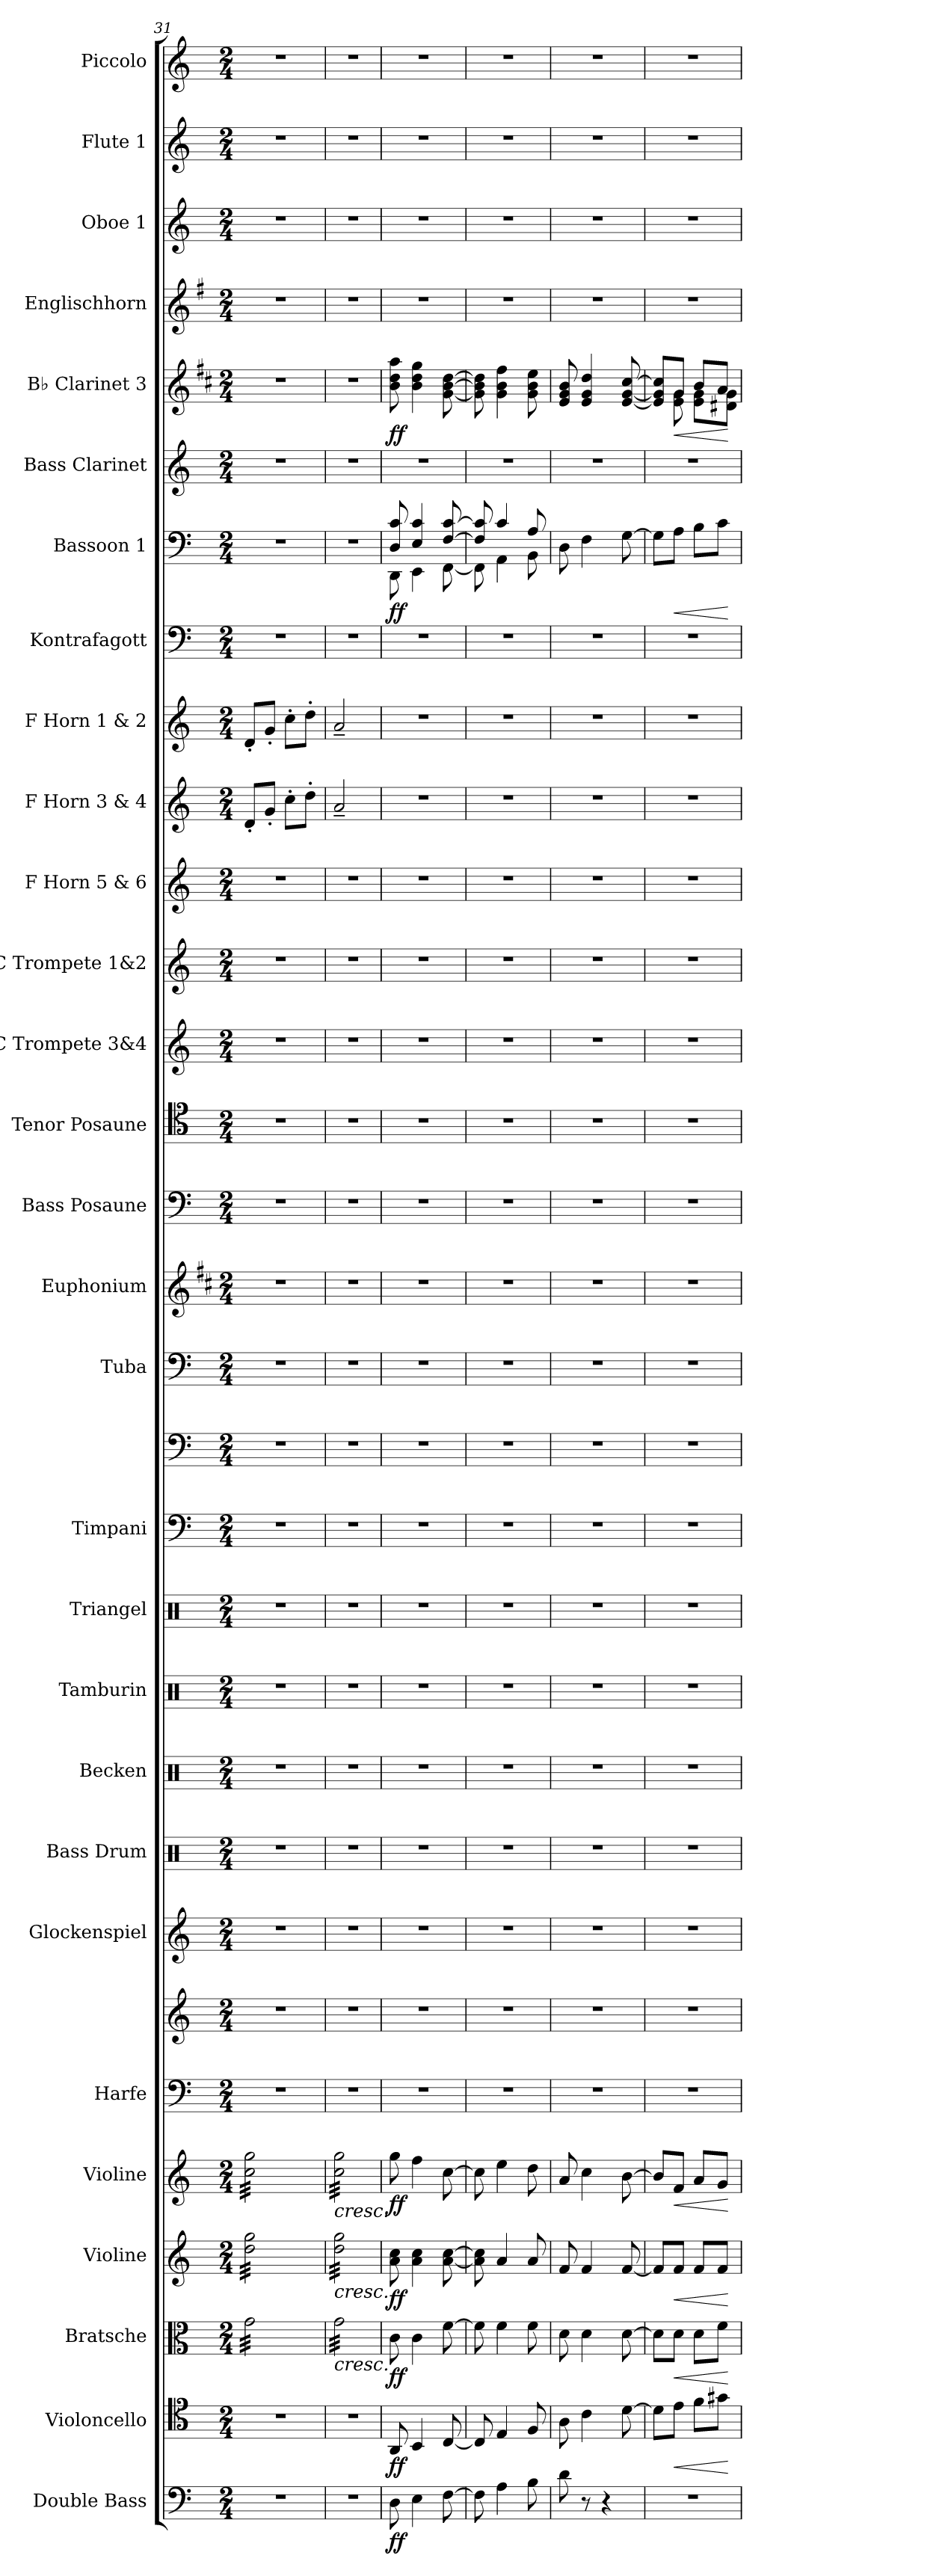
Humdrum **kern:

**kern	**dynam	**kern	**dynam	**kern	**dynam	**kern	**dynam	**kern	**dynam	**kern	**kern	**kern	**kern	**kern	**kern	**kern	**kern	**kern	**kern	**kern	**kern	**kern	**kern	**kern	**kern	**kern	**kern	**kern	**kern	**dynam	**kern	**kern	**dynam	**kern	**kern	**kern	**kern
*part29	*part29	*part28	*part28	*part27	*part27	*part26	*part26	*part25	*part25	*part24	*part24	*part23	*part22	*part21	*part20	*part19	*part18	*part18	*part17	*part16	*part15	*part14	*part13	*part12	*part11	*part10	*part9	*part8	*part7	*part7	*part6	*part5	*part5	*part4	*part3	*part2	*part1
*staff31	*staff31	*staff30	*staff30	*staff29	*staff29	*staff28	*staff28	*staff27	*staff27	*staff26	*staff25	*staff24	*staff23	*staff22	*staff21	*staff20	*staff19	*staff18	*staff17	*staff16	*staff15	*staff14	*staff13	*staff12	*staff11	*staff10	*staff9	*staff8	*staff7	*staff7	*staff6	*staff5	*staff5	*staff4	*staff3	*staff2	*staff1
*I"Double Bass	*	*I"Violoncello	*	*I"Bratsche	*	*I"Violine	*	*I"Violine	*	*I"Harfe	*	*I"Glockenspiel	*I"Bass Drum	*I"Becken	*I"Tamburin	*I"Triangel	*I"Timpani	*	*I"Tuba	*I"Euphonium	*I"Bass Posaune	*I"Tenor Posaune	*I"C Trompete 3&amp;4	*I"C Trompete 1&amp;2	*I"F Horn 5 &amp; 6	*I"F Horn 3 &amp; 4	*I"F Horn 1 &amp; 2	*I"Kontrafagott	*I"Bassoon 1	*	*I"Bass Clarinet	*I"B♭ Clarinet 3	*	*I"Englischhorn	*I"Oboe 1	*I"Flute 1	*I"Piccolo
*I'Db.	*	*I'Vc.	*	*I'Bra.	*	*I'Vl.	*	*I'Vl.	*	*I'Hrf.	*	*I'Glk.	*I'B. Dr.	*I'Bkn.	*I'Tamb.	*I'Trgl.	*I'Timp.	*	*I'Tba.	*I'Euph.	*I'B. Psn.	*I'T. Psn.	*I'C Tpt.	*I'C Tpt.	*I'F Hn.	*I'F Hn. 3 4	*I'F Hn. 1 2	*I'Kfgt.	*I'Bsn. 1	*	*I'B. Cl.	*I'B♭ Cl. 3	*	*I'E. Hn.	*I'Ob. 1	*I'Fl. 1	*I'Picc.
*clefF4	*	*clefC4	*	*clefC3	*	*clefG2	*	*clefG2	*	*clefF4	*clefG2	*clefG2	*clefX	*clefX	*clefX	*clefX	*clefF4	*clefF4	*clefF4	*clefG2	*clefF4	*clefC4	*clefG2	*clefG2	*clefG2	*clefG2	*clefG2	*clefF4	*clefF4	*	*clefG2	*clefG2	*	*clefG2	*clefG2	*clefG2	*clefG2
*ITrd7c12	*	*	*	*	*	*	*	*	*	*	*	*ITrd-14c-24	*	*	*	*	*	*	*	*	*	*	*	*	*ITrd4c7	*ITrd4c7	*ITrd4c7	*ITrd7c12	*	*	*ITrd8c14	*ITrd1c2	*	*ITrd4c7	*	*	*ITrd-7c-12
*k[]	*	*k[]	*	*k[]	*	*k[]	*	*k[]	*	*k[]	*k[]	*k[]	*k[]	*k[]	*k[]	*k[]	*k[]	*k[]	*k[]	*k[f#c#]	*k[]	*k[]	*k[]	*k[]	*k[b-]	*k[b-]	*k[b-]	*k[]	*k[]	*	*k[]	*k[]	*	*k[]	*k[]	*k[]	*k[]
*M2/4	*	*M2/4	*	*M2/4	*	*M2/4	*	*M2/4	*	*M2/4	*M2/4	*M2/4	*M2/4	*M2/4	*M2/4	*M2/4	*M2/4	*M2/4	*M2/4	*M2/4	*M2/4	*M2/4	*M2/4	*M2/4	*M2/4	*M2/4	*M2/4	*M2/4	*M2/4	*	*M2/4	*M2/4	*	*M2/4	*M2/4	*M2/4	*M2/4
=31	=31	=31	=31	=31	=31	=31	=31	=31	=31	=31	=31	=31	=31	=31	=31	=31	=31	=31	=31	=31	=31	=31	=31	=31	=31	=31	=31	=31	=31	=31	=31	=31	=31	=31	=31	=31	=31
*	*	*	*	*tremolo	*	*	*	*	*	*	*	*	*	*	*	*	*	*	*	*	*	*	*	*	*	*	*	*	*	*	*	*	*	*	*	*	*
*	*	*	*	*	*	*tremolo	*	*	*	*	*	*	*	*	*	*	*	*	*	*	*	*	*	*	*	*	*	*	*	*	*	*	*	*	*	*	*
*	*	*	*	*	*	*	*	*tremolo	*	*	*	*	*	*	*	*	*	*	*	*	*	*	*	*	*	*	*	*	*	*	*	*	*	*	*	*	*
2r	.	2r	.	32g\LLL	.	32dd\ 32gg\LLL	.	32cc\ 32gg\LLL	.	2r	2r	2r	2r	2r	2r	2r	2r	2r	2r	2r	2r	2r	2r	2r	2r	8G'/L	8G'/L	2r	2r	.	2r	2r	.	2r	2r	2r	2r
.	.	.	.	32g\	.	32dd\ 32gg\	.	32cc\ 32gg\	.	.	.	.	.	.	.	.	.	.	.	.	.	.	.	.	.	.	.	.	.	.	.	.	.	.	.	.	.
.	.	.	.	32g\	.	32dd\ 32gg\	.	32cc\ 32gg\	.	.	.	.	.	.	.	.	.	.	.	.	.	.	.	.	.	.	.	.	.	.	.	.	.	.	.	.	.
.	.	.	.	32g\	.	32dd\ 32gg\	.	32cc\ 32gg\	.	.	.	.	.	.	.	.	.	.	.	.	.	.	.	.	.	.	.	.	.	.	.	.	.	.	.	.	.
.	.	.	.	32g\	.	32dd\ 32gg\	.	32cc\ 32gg\	.	.	.	.	.	.	.	.	.	.	.	.	.	.	.	.	.	8c'/J	8c'/J	.	.	.	.	.	.	.	.	.	.
.	.	.	.	32g\	.	32dd\ 32gg\	.	32cc\ 32gg\	.	.	.	.	.	.	.	.	.	.	.	.	.	.	.	.	.	.	.	.	.	.	.	.	.	.	.	.	.
.	.	.	.	32g\	.	32dd\ 32gg\	.	32cc\ 32gg\	.	.	.	.	.	.	.	.	.	.	.	.	.	.	.	.	.	.	.	.	.	.	.	.	.	.	.	.	.
.	.	.	.	32g\	.	32dd\ 32gg\	.	32cc\ 32gg\	.	.	.	.	.	.	.	.	.	.	.	.	.	.	.	.	.	.	.	.	.	.	.	.	.	.	.	.	.
.	.	.	.	32g\	.	32dd\ 32gg\	.	32cc\ 32gg\	.	.	.	.	.	.	.	.	.	.	.	.	.	.	.	.	.	8f'\L	8f'\L	.	.	.	.	.	.	.	.	.	.
.	.	.	.	32g\	.	32dd\ 32gg\	.	32cc\ 32gg\	.	.	.	.	.	.	.	.	.	.	.	.	.	.	.	.	.	.	.	.	.	.	.	.	.	.	.	.	.
.	.	.	.	32g\	.	32dd\ 32gg\	.	32cc\ 32gg\	.	.	.	.	.	.	.	.	.	.	.	.	.	.	.	.	.	.	.	.	.	.	.	.	.	.	.	.	.
.	.	.	.	32g\	.	32dd\ 32gg\	.	32cc\ 32gg\	.	.	.	.	.	.	.	.	.	.	.	.	.	.	.	.	.	.	.	.	.	.	.	.	.	.	.	.	.
.	.	.	.	32g\	.	32dd\ 32gg\	.	32cc\ 32gg\	.	.	.	.	.	.	.	.	.	.	.	.	.	.	.	.	.	8g'\J	8g'\J	.	.	.	.	.	.	.	.	.	.
.	.	.	.	32g\	.	32dd\ 32gg\	.	32cc\ 32gg\	.	.	.	.	.	.	.	.	.	.	.	.	.	.	.	.	.	.	.	.	.	.	.	.	.	.	.	.	.
.	.	.	.	32g\	.	32dd\ 32gg\	.	32cc\ 32gg\	.	.	.	.	.	.	.	.	.	.	.	.	.	.	.	.	.	.	.	.	.	.	.	.	.	.	.	.	.
.	.	.	.	32g\JJJ	.	32dd\ 32gg\JJJ	.	32cc\ 32gg\JJJ	.	.	.	.	.	.	.	.	.	.	.	.	.	.	.	.	.	.	.	.	.	.	.	.	.	.	.	.	.
=32	=32	=32	=32	=32	=32	=32	=32	=32	=32	=32	=32	=32	=32	=32	=32	=32	=32	=32	=32	=32	=32	=32	=32	=32	=32	=32	=32	=32	=32	=32	=32	=32	=32	=32	=32	=32	=32
!	!	!	!	!	!LO:HP:b	!	!LO:HP:b	!	!LO:HP:b	!	!	!	!	!	!	!	!	!	!	!	!	!	!	!	!	!	!	!	!	!	!	!	!	!	!	!	!
2r	.	2r	.	32g\LLL	<	32dd\ 32gg\LLL	<	32cc\ 32gg\LLL	<	2r	2r	2r	2r	2r	2r	2r	2r	2r	2r	2r	2r	2r	2r	2r	2r	2d~/	2d~/	2r	2r	.	2r	2r	.	2r	2r	2r	2r
.	.	.	.	32g\	.	32dd\ 32gg\	.	32cc\ 32gg\	.	.	.	.	.	.	.	.	.	.	.	.	.	.	.	.	.	.	.	.	.	.	.	.	.	.	.	.	.
.	.	.	.	32g\	.	32dd\ 32gg\	.	32cc\ 32gg\	.	.	.	.	.	.	.	.	.	.	.	.	.	.	.	.	.	.	.	.	.	.	.	.	.	.	.	.	.
.	.	.	.	32g\	.	32dd\ 32gg\	.	32cc\ 32gg\	.	.	.	.	.	.	.	.	.	.	.	.	.	.	.	.	.	.	.	.	.	.	.	.	.	.	.	.	.
.	.	.	.	32g\	.	32dd\ 32gg\	.	32cc\ 32gg\	.	.	.	.	.	.	.	.	.	.	.	.	.	.	.	.	.	.	.	.	.	.	.	.	.	.	.	.	.
.	.	.	.	32g\	.	32dd\ 32gg\	.	32cc\ 32gg\	.	.	.	.	.	.	.	.	.	.	.	.	.	.	.	.	.	.	.	.	.	.	.	.	.	.	.	.	.
.	.	.	.	32g\	.	32dd\ 32gg\	.	32cc\ 32gg\	.	.	.	.	.	.	.	.	.	.	.	.	.	.	.	.	.	.	.	.	.	.	.	.	.	.	.	.	.
.	.	.	.	32g\	.	32dd\ 32gg\	.	32cc\ 32gg\	.	.	.	.	.	.	.	.	.	.	.	.	.	.	.	.	.	.	.	.	.	.	.	.	.	.	.	.	.
.	.	.	.	32g\	.	32dd\ 32gg\	.	32cc\ 32gg\	.	.	.	.	.	.	.	.	.	.	.	.	.	.	.	.	.	.	.	.	.	.	.	.	.	.	.	.	.
.	.	.	.	32g\	.	32dd\ 32gg\	.	32cc\ 32gg\	.	.	.	.	.	.	.	.	.	.	.	.	.	.	.	.	.	.	.	.	.	.	.	.	.	.	.	.	.
.	.	.	.	32g\	.	32dd\ 32gg\	.	32cc\ 32gg\	.	.	.	.	.	.	.	.	.	.	.	.	.	.	.	.	.	.	.	.	.	.	.	.	.	.	.	.	.
.	.	.	.	32g\	.	32dd\ 32gg\	.	32cc\ 32gg\	.	.	.	.	.	.	.	.	.	.	.	.	.	.	.	.	.	.	.	.	.	.	.	.	.	.	.	.	.
.	.	.	.	32g\	.	32dd\ 32gg\	.	32cc\ 32gg\	.	.	.	.	.	.	.	.	.	.	.	.	.	.	.	.	.	.	.	.	.	.	.	.	.	.	.	.	.
.	.	.	.	32g\	.	32dd\ 32gg\	.	32cc\ 32gg\	.	.	.	.	.	.	.	.	.	.	.	.	.	.	.	.	.	.	.	.	.	.	.	.	.	.	.	.	.
.	.	.	.	32g\	.	32dd\ 32gg\	.	32cc\ 32gg\	.	.	.	.	.	.	.	.	.	.	.	.	.	.	.	.	.	.	.	.	.	.	.	.	.	.	.	.	.
.	.	.	.	32g\JJJ	.	32dd\ 32gg\JJJ	.	32cc\ 32gg\JJJ	.	.	.	.	.	.	.	.	.	.	.	.	.	.	.	.	.	.	.	.	.	.	.	.	.	.	.	.	.
*	*	*	*	*	*	*	*	*Xtremolo	*	*	*	*	*	*	*	*	*	*	*	*	*	*	*	*	*	*	*	*	*	*	*	*	*	*	*	*	*
*	*	*	*	*	*	*Xtremolo	*	*	*	*	*	*	*	*	*	*	*	*	*	*	*	*	*	*	*	*	*	*	*	*	*	*	*	*	*	*	*
*	*	*	*	*Xtremolo	*	*	*	*	*	*	*	*	*	*	*	*	*	*	*	*	*	*	*	*	*	*	*	*	*	*	*	*	*	*	*	*	*
=33	=33	=33	=33	=33	=33	=33	=33	=33	=33	=33	=33	=33	=33	=33	=33	=33	=33	=33	=33	=33	=33	=33	=33	=33	=33	=33	=33	=33	=33	=33	=33	=33	=33	=33	=33	=33	=33
*	*	*	*	*	*	*	*	*	*	*	*	*	*	*	*	*	*	*	*	*	*	*	*	*	*	*	*	*	*^	*	*	*	*	*	*	*	*
!	!LO:DY:b	!	!LO:DY:b	!	!LO:DY:b	!	!LO:DY:b	!	!LO:DY:b	!	!	!	!	!	!	!	!	!	!	!	!	!	!	!	!	!	!	!	!	!	!LO:DY:b	!	!	!LO:DY:b	!	!	!	!
8DD\	ff	8AA/	ff	8c\	ff	8a\ 8cc\	ff	8gg\	ff	2r	2r	2r	2r	2r	2r	2r	2r	2r	2r	2r	2r	2r	2r	2r	2r	2r	2r	2r	8D/ 8c/	8DD\	ff	2r	8a\ 8cc\ 8gg\	ff	2r	2r	2r	2r
4EE\	.	4BB/	.	4c\	[	4a\ 4cc\	[	4ff\	[	.	.	.	.	.	.	.	.	.	.	.	.	.	.	.	.	.	.	.	4E/ 4c/	4EE\	.	.	4a\ 4cc\ 4ff\	.	.	.	.	.
[8FF\	.	[8C/	.	[8f\	.	[8a\ [8cc\	.	[8cc\	.	.	.	.	.	.	.	.	.	.	.	.	.	.	.	.	.	.	.	.	[8F/ [8c/	[8FF\	.	.	[8f\ [8a\ [8cc\	.	.	.	.	.
=34	=34	=34	=34	=34	=34	=34	=34	=34	=34	=34	=34	=34	=34	=34	=34	=34	=34	=34	=34	=34	=34	=34	=34	=34	=34	=34	=34	=34	=34	=34	=34	=34	=34	=34	=34	=34	=34	=34
8FF\]	.	8C/]	.	8f\]	.	8a\] 8cc\]	.	8cc\]	.	2r	2r	2r	2r	2r	2r	2r	2r	2r	2r	2r	2r	2r	2r	2r	2r	2r	2r	2r	8F/] 8c/]	8FF\]	.	2r	8f\] 8a\] 8cc\]	.	2r	2r	2r	2r
4AA\	.	4E/	.	4f\	.	4a/	.	4ee\	.	.	.	.	.	.	.	.	.	.	.	.	.	.	.	.	.	.	.	.	4c/	4AA\	.	.	4f\ 4a\ 4ee\	.	.	.	.	.
8BB\	.	8F/	.	8f\	.	8a/	.	8dd\	.	.	.	.	.	.	.	.	.	.	.	.	.	.	.	.	.	.	.	.	8A/	8BB\	.	.	8f\ 8a\ 8dd\	.	.	.	.	.
*	*	*	*	*	*	*	*	*	*	*	*	*	*	*	*	*	*	*	*	*	*	*	*	*	*	*	*	*	*v	*v	*	*	*	*	*	*	*	*
=35	=35	=35	=35	=35	=35	=35	=35	=35	=35	=35	=35	=35	=35	=35	=35	=35	=35	=35	=35	=35	=35	=35	=35	=35	=35	=35	=35	=35	=35	=35	=35	=35	=35	=35	=35	=35	=35
8D\	.	8A\	.	8d\	.	8f/	.	8a/	.	2r	2r	2r	2r	2r	2r	2r	2r	2r	2r	2r	2r	2r	2r	2r	2r	2r	2r	2r	8D\	.	2r	8d/ 8f/ 8a/	.	2r	2r	2r	2r
8r	.	4c\	.	4d\	.	4f/	.	4cc\	.	.	.	.	.	.	.	.	.	.	.	.	.	.	.	.	.	.	.	.	4F\	.	.	4d/ 4f/ 4cc/	.	.	.	.	.
4r	.	.	.	.	.	.	.	.	.	.	.	.	.	.	.	.	.	.	.	.	.	.	.	.	.	.	.	.	.	.	.	.	.	.	.	.	.
.	.	[8d\	.	[8d\	.	[8f/	.	[8b\	.	.	.	.	.	.	.	.	.	.	.	.	.	.	.	.	.	.	.	.	[8G\	.	.	[8d/ [8f/ [8b/	.	.	.	.	.
=36	=36	=36	=36	=36	=36	=36	=36	=36	=36	=36	=36	=36	=36	=36	=36	=36	=36	=36	=36	=36	=36	=36	=36	=36	=36	=36	=36	=36	=36	=36	=36	=36	=36	=36	=36	=36	=36
*	*	*	*	*	*	*	*	*	*	*	*	*	*	*	*	*	*	*	*	*	*	*	*	*	*	*	*	*	*	*	*	*^	*	*	*	*	*
2r	.	8d\L]	.	8d\L]	.	8f/L]	.	8b/L]	.	2r	2r	2r	2r	2r	2r	2r	2r	2r	2r	2r	2r	2r	2r	2r	2r	2r	2r	2r	8G\L]	.	2r	8d/] 8f/] 8b/]L	8ryy	.	2r	2r	2r	2r
!	!	!	!LO:HP:b	!	!LO:HP:b	!	!LO:HP:b	!	!LO:HP:b	!	!	!	!	!	!	!	!	!	!	!	!	!	!	!	!	!	!	!	!	!LO:HP:b	!	!	!	!LO:HP:b	!	!	!	!
.	.	8e\J	<	8d\J	<	8f/J	<	8f/J	<	.	.	.	.	.	.	.	.	.	.	.	.	.	.	.	.	.	.	.	8A\J	<	.	8f/J	8d\ 8f\	<	.	.	.	.
.	.	8f\L	.	8d\L	.	8f/L	.	8a/L	.	.	.	.	.	.	.	.	.	.	.	.	.	.	.	.	.	.	.	.	8B\L	.	.	8a/L	8d\ 8f\L	.	.	.	.	.
.	.	8g#X\J	.	8f\J	.	8f/J	.	8g/J	.	.	.	.	.	.	.	.	.	.	.	.	.	.	.	.	.	.	.	.	8c\J	.	.	8g/J	8c#X\ 8f\J	.	.	.	.	.
*	*	*	*	*	*	*	*	*	*	*	*	*	*	*	*	*	*	*	*	*	*	*	*	*	*	*	*	*	*	*	*	*v	*v	*	*	*	*	*
.	.	.	[	.	[	.	[	.	[	.	.	.	.	.	.	.	.	.	.	.	.	.	.	.	.	.	.	.	.	[	.	.	[	.	.	.	.
=	=	=	=	=	=	=	=	=	=	=	=	=	=	=	=	=	=	=	=	=	=	=	=	=	=	=	=	=	=	=	=	=	=	=	=	=	=
*-	*-	*-	*-	*-	*-	*-	*-	*-	*-	*-	*-	*-	*-	*-	*-	*-	*-	*-	*-	*-	*-	*-	*-	*-	*-	*-	*-	*-	*-	*-	*-	*-	*-	*-	*-	*-	*-
